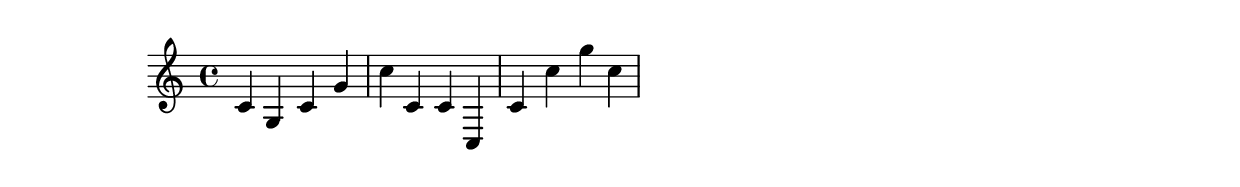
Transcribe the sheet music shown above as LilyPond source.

\relative c' {
  c g c g' |
  c c, c c, |
  c' c' g' c, |
}
